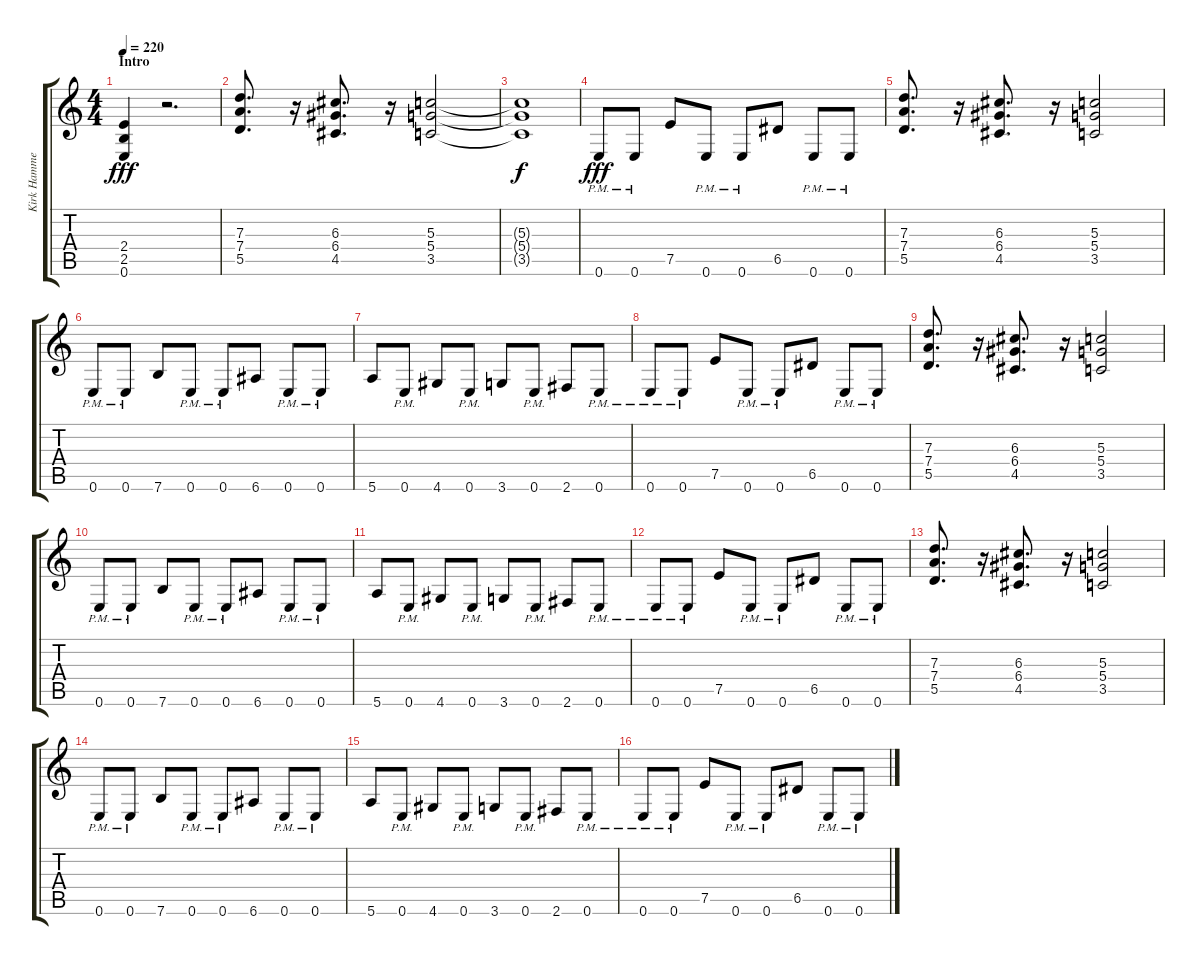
\track ("Kirk Hammet" "Kirk Hamme") {instrument distortionguitar}
\staff {score tabs}
\tuning (E4 B3 G3 D3 A2 E2) {hide}
\ts (4 4)
\section ("" "Intro")
\tempo 220
\clef g2
\ks c
(2.4 2.5 0.6).4{dy fff instrument distortionguitar} r.2{d} |
(7.3 7.4 5.5).8{d} r.16 (6.3 6.4 4.5).8{d} r.16 (5.3 5.4 3.5).2 |
(5.3{t} 5.4{t} 3.5{t}).1{dy f} |
0.6{pm}.8{dy fff} 0.6{pm}.8 7.5.8 0.6{pm}.8 0.6{pm}.8 6.5.8 0.6{pm}.8 0.6{pm}.8 |
(7.3 7.4 5.5).8{d} r.16 (6.3 6.4 4.5).8{d} r.16 (5.3 5.4 3.5).2 |
0.6{pm}.8 0.6{pm}.8 7.6.8 0.6{pm}.8 0.6{pm}.8 6.6.8 0.6{pm}.8 0.6{pm}.8 |
5.6.8 0.6{pm}.8 4.6.8 0.6{pm}.8 3.6.8 0.6{pm}.8 2.6.8 0.6{pm}.8 |
0.6{pm}.8 0.6{pm}.8 7.5.8 0.6{pm}.8 0.6{pm}.8 6.5.8 0.6{pm}.8 0.6{pm}.8 |
(7.3 7.4 5.5).8{d} r.16 (6.3 6.4 4.5).8{d} r.16 (5.3 5.4 3.5).2 |
0.6{pm}.8 0.6{pm}.8 7.6.8 0.6{pm}.8 0.6{pm}.8 6.6.8 0.6{pm}.8 0.6{pm}.8 |
5.6.8 0.6{pm}.8 4.6.8 0.6{pm}.8 3.6.8 0.6{pm}.8 2.6.8 0.6{pm}.8 |
0.6{pm}.8 0.6{pm}.8 7.5.8 0.6{pm}.8 0.6{pm}.8 6.5.8 0.6{pm}.8 0.6{pm}.8 |
(7.3 7.4 5.5).8{d} r.16 (6.3 6.4 4.5).8{d} r.16 (5.3 5.4 3.5).2 |
0.6{pm}.8 0.6{pm}.8 7.6.8 0.6{pm}.8 0.6{pm}.8 6.6.8 0.6{pm}.8 0.6{pm}.8 |
5.6.8 0.6{pm}.8 4.6.8 0.6{pm}.8 3.6.8 0.6{pm}.8 2.6.8 0.6{pm}.8 |
0.6{pm}.8 0.6{pm}.8 7.5.8 0.6{pm}.8 0.6{pm}.8 6.5.8 0.6{pm}.8 0.6{pm}.8
